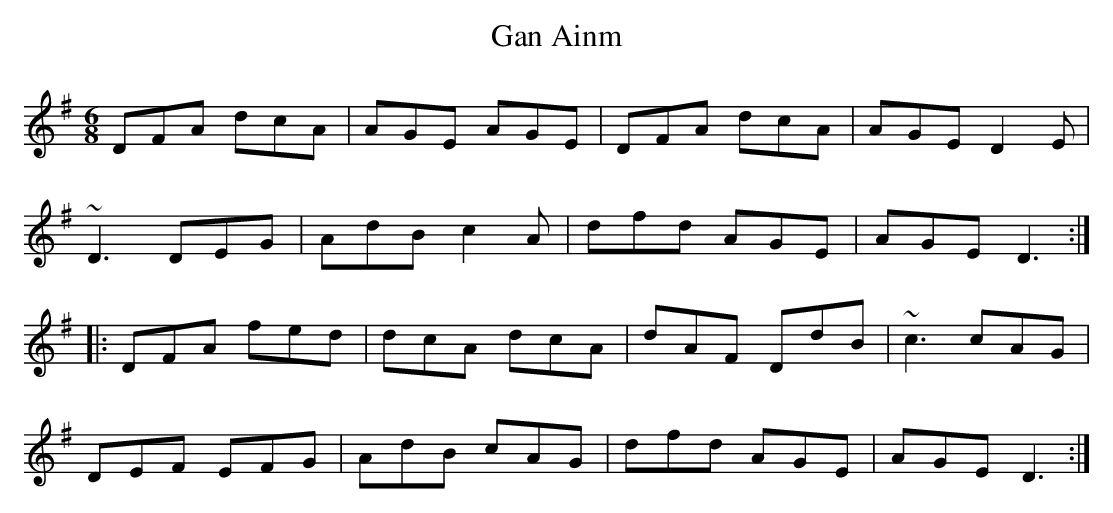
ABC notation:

X:1
T:Gan Ainm
M:6/8
L:1/8
K:Dmix
DFA dcA|AGE AGE|DFA dcA|AGE D2E|!
~D3 DEG|AdB c2A|dfd AGE|AGE D3:|!
|:DFA fed|dcA dcA|dAF DdB|~c3 cAG|!
DEF EFG|AdB cAG|dfd AGE|AGE D3:|!
